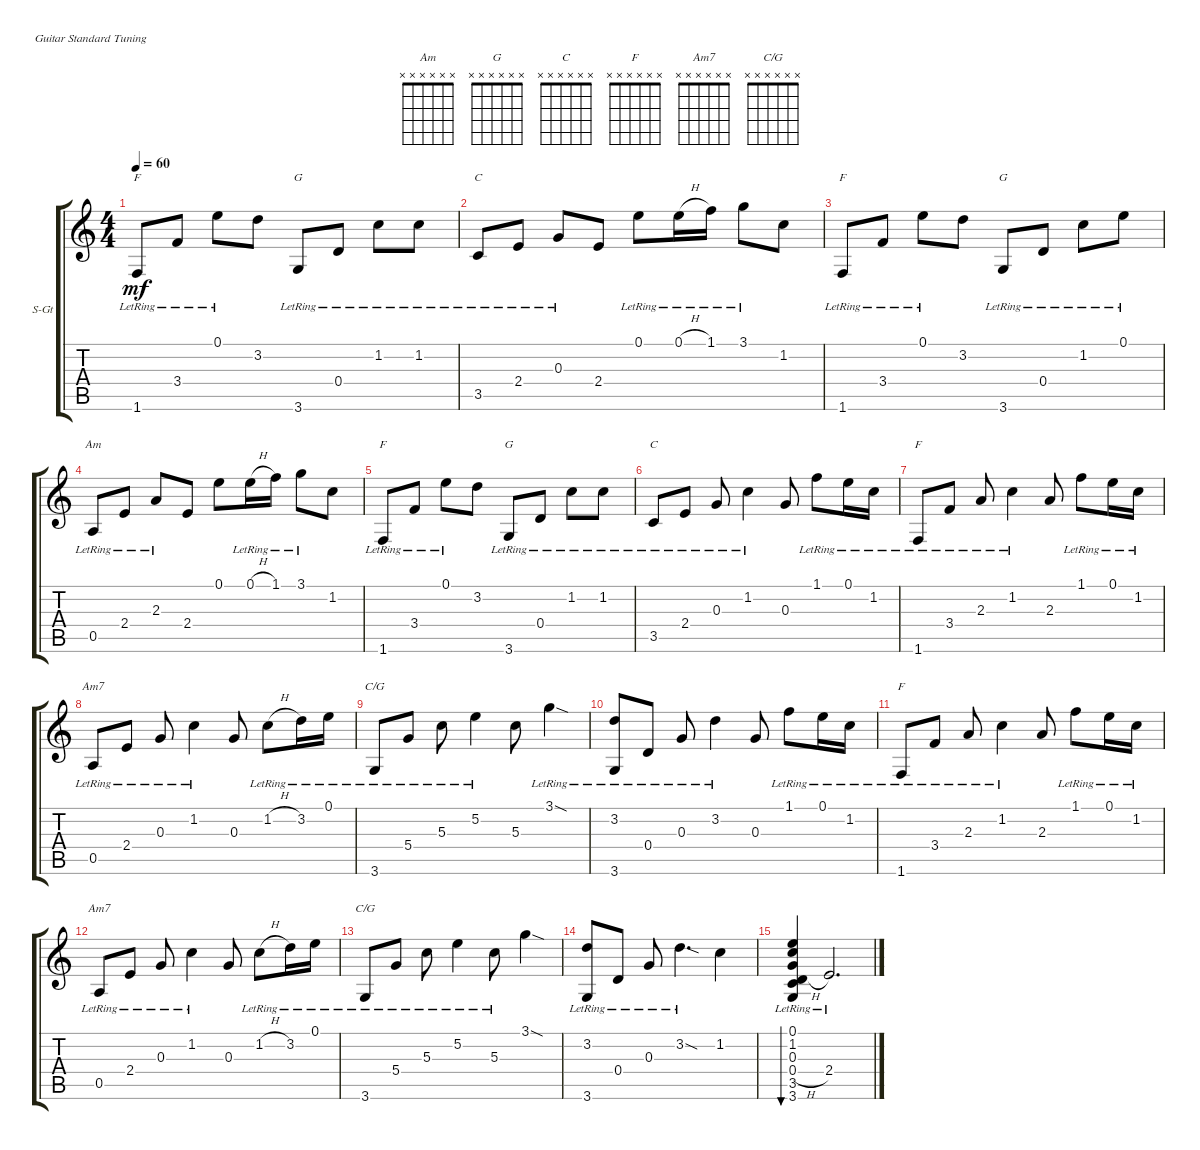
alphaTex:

\defaultSystemsLayout 4
\bracketExtendMode groupsimilarinstruments
\firstSystemTrackNameOrientation horizontal
\otherSystemsTrackNameOrientation horizontal
\track ("Steel Guitar" "S-Gt") {instrument acousticguitarsteel}
\staff {score tabs}
\tuning (E4 B3 G3 D3 A2 E2)
\chord ("Am" x x x x x x)
\chord ("G" x x x x x x)
\chord ("C" x x x x x x)
\chord ("F" x x x x x x)
\chord ("Am7" x x x x x x)
\chord ("C/G" x x x x x x)
\ts (4 4)
\tempo 60
\clef g2
\ks c
1.6{lr}.8{ch "F" dy mf} 3.4{lr}.8 0.1{lr}.8 3.2.8 3.6{lr}.8{ch "G"} 0.4{lr}.8 1.2{lr}.8 1.2{lr}.8 |
3.5{lr}.8{ch "C"} 2.4{lr}.8 0.3{lr}.8 2.4.8 0.1{lr}.8 0.1{h lr}.16 1.1{lr}.16 3.1{lr}.8 1.2.8 |
1.6{lr}.8{ch "F"} 3.4{lr}.8 0.1{lr}.8 3.2.8 3.6{lr}.8{ch "G"} 0.4{lr}.8 1.2{lr}.8 0.1{lr}.8 |
0.5{lr}.8{ch "Am"} 2.4{lr}.8 2.3{lr}.8 2.4.8 0.1.8 0.1{h lr}.16 1.1{lr}.16 3.1{lr}.8 1.2.8 |
1.6{lr}.8{ch "F"} 3.4{lr}.8 0.1{lr}.8 3.2.8 3.6{lr}.8{ch "G"} 0.4{lr}.8 1.2{lr}.8 1.2{lr}.8 |
3.5{lr}.8{ch "C"} 2.4{lr}.8 0.3{lr}.8 1.2{lr}.4 0.3.8 1.1{lr}.8 0.1{lr}.16 1.2{lr}.16 |
1.6{lr}.8{ch "F"} 3.4{lr}.8 2.3{lr}.8 1.2{lr}.4 2.3.8 1.1{lr}.8 0.1{lr}.16 1.2{lr}.16 |
0.5{lr}.8{ch "Am7"} 2.4{lr}.8 0.3{lr}.8 1.2{lr}.4 0.3.8 1.2{h lr}.8 3.2{lr}.16 0.1{lr}.16 |
3.6{lr}.8{ch "C/G"} 5.4{lr}.8 5.3{lr}.8 5.2{lr}.4 5.3.8 3.1{sod lr}.4 |
(3.2{lr} 3.6{lr}).8 0.4{lr}.8 0.3{lr}.8 3.2{lr}.4 0.3.8 1.1{lr}.8 0.1{lr}.16 1.2{lr}.16 |
1.6{lr}.8{ch "F"} 3.4{lr}.8 2.3{lr}.8 1.2{lr}.4 2.3.8 1.1{lr}.8 0.1{lr}.16 1.2{lr}.16 |
0.5{lr}.8{ch "Am7"} 2.4{lr}.8 0.3{lr}.8 1.2{lr}.4 0.3.8 1.2{h lr}.8 3.2{lr}.16 0.1{lr}.16 |
3.6{lr}.8{ch "C/G"} 5.4{lr}.8 5.3{lr}.8 5.2{lr}.4 5.3{lr}.8 3.1{sod}.4 |
(3.2{lr} 3.6{lr}).8 0.4{lr}.8 0.3{lr}.8 3.2{sod lr}.4{d} 1.2.4 |
(0.4{h lr} 0.1{lr} 1.2{lr} 0.3{lr} 3.5{lr} 3.6{lr}).4{bu 240} 2.4{lr}.2{d}
